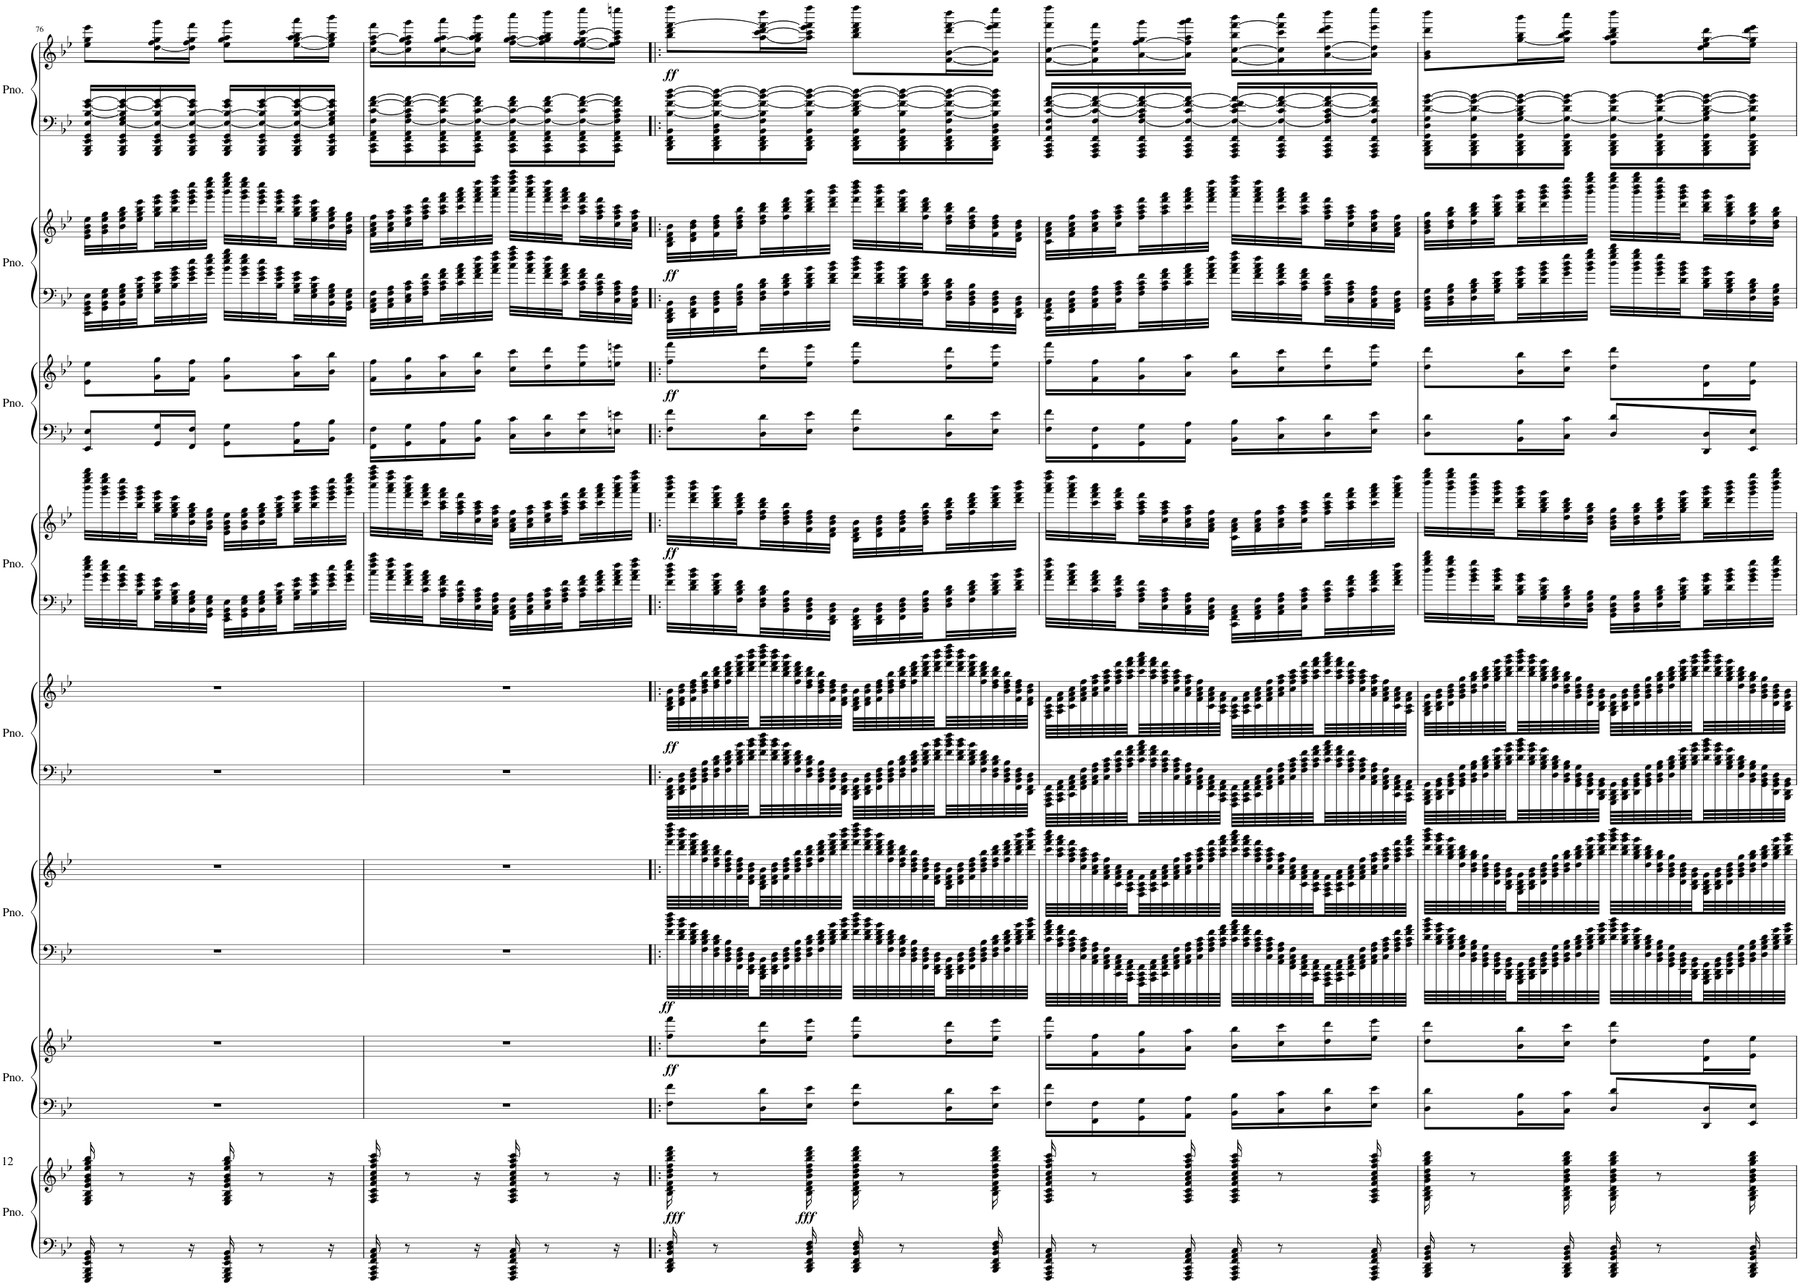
**kern	**kern	**dynam	**kern	**kern	**dynam	**kern	**kern	**dynam	**kern	**kern	**dynam	**kern	**kern	**dynam	**kern	**kern	**dynam	**kern	**kern	**dynam	**kern	**kern	**dynam
*part8	*part8	*part8	*part7	*part7	*part7	*part6	*part6	*part6	*part5	*part5	*part5	*part4	*part4	*part4	*part3	*part3	*part3	*part2	*part2	*part2	*part1	*part1	*part1
*staff16	*staff15	*staff15/16	*staff14	*staff13	*staff13/14	*staff12	*staff11	*staff11/12	*staff10	*staff9	*staff9/10	*staff8	*staff7	*staff7/8	*staff6	*staff5	*staff5/6	*staff4	*staff3	*staff3/4	*staff2	*staff1	*staff1/2
*I"Piano	*	*	*I"Piano	*	*	*I"Piano	*	*	*I"Piano	*	*	*I"Piano	*	*	*I"Piano	*	*	*I"Piano	*	*	*I"Piano	*	*
*I'Pno.	*	*	*I'Pno.	*	*	*I'Pno.	*	*	*I'Pno.	*	*	*I'Pno.	*	*	*I'Pno.	*	*	*I'Pno.	*	*	*I'Pno.	*	*
!!LO:PB:g=z
*clefF4	*clefG2	*	*clefF4	*clefG2	*	*clefF4	*clefG2	*	*clefF4	*clefG2	*	*clefF4	*clefG2	*	*clefF4	*clefG2	*	*clefF4	*clefG2	*	*clefF4	*clefG2	*
*k[b-e-]	*k[b-e-]	*	*k[b-e-]	*k[b-e-]	*	*k[b-e-]	*k[b-e-]	*	*k[b-e-]	*k[b-e-]	*	*k[b-e-]	*k[b-e-]	*	*k[b-e-]	*k[b-e-]	*	*k[b-e-]	*k[b-e-]	*	*k[b-e-]	*k[b-e-]	*
*M2/4	*M2/4	*	*M2/4	*M2/4	*	*M2/4	*M2/4	*	*M2/4	*M2/4	*	*M2/4	*M2/4	*	*M2/4	*M2/4	*	*M2/4	*M2/4	*	*M2/4	*M2/4	*
=76	=76	=76	=76	=76	=76	=76	=76	=76	=76	=76	=76	=76	=76	=76	=76	=76	=76	=76	=76	=76	=76	=76	=76
16EEE-/ 16GGG/ 16BBB-/ 16EE-/ 16GG/ 16BB-/	16E-/ 16G/ 16B-/ 16e-/ 16g/ 16b-/ 16ee-/ 16gg/ 16bb-/	.	2r	2r	.	2r	2r	.	2r	2r	.	32b-\ 32ee-\ 32gg\ 32bb-\LLL	32bbb-\ 32eeee-\ 32gggg\ 32bbbb-\LLL	.	8EE-/ 8E-/L	8e-\ 8ee-\L	.	32EE-\ 32GG\ 32BB-\ 32E-\LLL	32e-\ 32g\ 32b-\ 32ee-\LLL	.	16GGG/ 16BBB-/ 16EE-/ 16GG/ 16E-/ [16B-/ [16e-/ [16g/LL	8ee-\ 8gg\ 8eee-\L	.
.	.	.	.	.	.	.	.	.	.	.	.	32g\ 32b-\ 32ee-\ 32gg\	32ggg\ 32bbb-\ 32eeee-\ 32gggg\	.	.	.	.	32GG\ 32BB-\ 32E-\ 32G\	32g\ 32b-\ 32ee-\ 32gg\	.	.	.	.
8r	8r	.	.	.	.	.	.	.	.	.	.	32e-\ 32g\ 32b-\ 32ee-\	32eee-\ 32ggg\ 32bbb-\ 32eeee-\	.	.	.	.	32BB-\ 32E-\ 32G\ 32B-\	32b-\ 32ee-\ 32gg\ 32bb-\	.	16GGG/ 16BBB-/ 16EE-/ 16GG/ [16E-/ 16G/ 16B-/] 16e-/_ 16g/_	.	.
.	.	.	.	.	.	.	.	.	.	.	.	32B-\ 32e-\ 32g\ 32b-\	32bb-\ 32eee-\ 32ggg\ 32bbb-\	.	.	.	.	32E-\ 32G\ 32B-\ 32e-\	32ee-\ 32gg\ 32bb-\ 32eee-\	.	.	.	.
.	.	.	.	.	.	.	.	.	.	.	.	32G\ 32B-\ 32e-\ 32g\	32gg\ 32bb-\ 32eee-\ 32ggg\	.	16GG/ 16G/L	16g\ 16gg\L	.	32G\ 32B-\ 32e-\ 32g\	32gg\ 32bb-\ 32eee-\ 32ggg\	.	16GGG/ 16BBB-/ 16EE-/ 16GG/ 16E-/_ 16B-/ 16e-/] 16g/_	[16dd\ 16ff\ 16gg\ 16ggg\L	.
.	.	.	.	.	.	.	.	.	.	.	.	32E-\ 32G\ 32B-\ 32e-\	32ee-\ 32gg\ 32bb-\ 32eee-\	.	.	.	.	32B-\ 32e-\ 32g\ 32b-\	32bb-\ 32eee-\ 32ggg\ 32bbb-\	.	.	.	.
16r	16r	.	.	.	.	.	.	.	.	.	.	32BB-\ 32E-\ 32G\ 32B-\	32b-\ 32ee-\ 32gg\ 32bb-\	.	16FF/ 16F/JJ	16f\ 16ff\JJ	.	32e-\ 32g\ 32b-\ 32ee-\	32eee-\ 32ggg\ 32bbb-\ 32eeee-\	.	16GGG/ 16BBB-/ 16EE-/ 16GG/ 16E-/_ [16B-/ 16e-/ 16g/]JJ	16dd\] 16ff\ 16gg\ 16fff\JJ	.
.	.	.	.	.	.	.	.	.	.	.	.	32GG\ 32BB-\ 32E-\ 32G\JJJ	32g\ 32b-\ 32ee-\ 32gg\JJJ	.	.	.	.	32g\ 32b-\ 32ee-\ 32gg\JJJ	32ggg\ 32bbb-\ 32eeee-\ 32gggg\JJJ	.	.	.	.
16EEE-/ 16GGG/ 16BBB-/ 16EE-/ 16GG/ 16BB-/	16E-/ 16G/ 16B-/ 16e-/ 16g/ 16b-/ 16ee-/ 16gg/ 16bb-/	.	.	.	.	.	.	.	.	.	.	32EE-\ 32GG\ 32BB-\ 32E-\LLL	32e-\ 32g\ 32b-\ 32ee-\LLL	.	8GG\ 8G\L	8g\ 8gg\L	.	32b-\ 32ee-\ 32gg\ 32bb-\LLL	32bbb-\ 32eeee-\ 32gggg\ 32bbbb-\LLL	.	16GGG/ 16BBB-/ 16EE-/ 16GG/ 16E-/_ 16B-/_ 16e-/ 16g/LL	8ee-\ 8gg\ 8aa\ 8ggg\L	.
.	.	.	.	.	.	.	.	.	.	.	.	32GG\ 32BB-\ 32E-\ 32G\	32g\ 32b-\ 32ee-\ 32gg\	.	.	.	.	32g\ 32b-\ 32ee-\ 32gg\	32ggg\ 32bbb-\ 32eeee-\ 32gggg\	.	.	.	.
8r	8r	.	.	.	.	.	.	.	.	.	.	32BB-\ 32E-\ 32G\ 32B-\	32b-\ 32ee-\ 32gg\ 32bb-\	.	.	.	.	32e-\ 32g\ 32b-\ 32ee-\	32eee-\ 32ggg\ 32bbb-\ 32eeee-\	.	16GGG/ 16BBB-/ 16EE-/ 16GG/ 16E-/_ 16B-/] 16e-/ [16g/	.	.
.	.	.	.	.	.	.	.	.	.	.	.	32E-\ 32G\ 32B-\ 32e-\	32ee-\ 32gg\ 32bb-\ 32eee-\	.	.	.	.	32B-\ 32e-\ 32g\ 32b-\	32bb-\ 32eee-\ 32ggg\ 32bbb-\	.	.	.	.
.	.	.	.	.	.	.	.	.	.	.	.	32G\ 32B-\ 32e-\ 32g\	32gg\ 32bb-\ 32eee-\ 32ggg\	.	16AA\ 16A\L	16a\ 16aa\L	.	32G\ 32B-\ 32e-\ 32g\	32gg\ 32bb-\ 32eee-\ 32ggg\	.	16GGG/ 16BBB-/ 16EE-/ 16GG/ 16E-/_ 16B-/ [16e-/ 16g/_	[16ee-\ [16gg\ 16aa\ 16bb-\ 16aaa\L	.
.	.	.	.	.	.	.	.	.	.	.	.	32B-\ 32e-\ 32g\ 32b-\	32bb-\ 32eee-\ 32ggg\ 32bbb-\	.	.	.	.	32E-\ 32G\ 32B-\ 32e-\	32ee-\ 32gg\ 32bb-\ 32eee-\	.	.	.	.
16r	16r	.	.	.	.	.	.	.	.	.	.	32e-\ 32g\ 32b-\ 32ee-\	32eee-\ 32ggg\ 32bbb-\ 32eeee-\	.	16BB-\ 16B-\JJ	16b-\ 16bb-\JJ	.	32BB-\ 32E-\ 32G\ 32B-\	32b-\ 32ee-\ 32gg\ 32bb-\	.	16GGG/ 16BBB-/ 16EE-/ 16GG/ 16E-/] 16G/ 16B-/ 16e-/] 16g/]JJ	16ee-\] 16gg\] 16bb-\ 16bbb-\JJ	.
.	.	.	.	.	.	.	.	.	.	.	.	32g\ 32b-\ 32ee-\ 32gg\JJJ	32ggg\ 32bbb-\ 32eeee-\ 32gggg\JJJ	.	.	.	.	32GG\ 32BB-\ 32E-\ 32G\JJJ	32g\ 32b-\ 32ee-\ 32gg\JJJ	.	.	.	.
=77	=77	=77	=77	=77	=77	=77	=77	=77	=77	=77	=77	=77	=77	=77	=77	=77	=77	=77	=77	=77	=77	=77	=77
16FFF/ 16AAA/ 16CC/ 16FF/ 16AA/ 16C/	16F/ 16A/ 16c/ 16f/ 16a/ 16cc/ 16ff/ 16aa/ 16ccc/	.	2r	2r	.	2r	2r	.	2r	2r	.	32cc\ 32ff\ 32aa\ 32ccc\LLL	32cccc\ 32ffff\ 32aaaa\ 32ccccc\LLL	.	16FF\ 16F\LL	16f\ 16ff\LL	.	32FF\ 32AA\ 32C\ 32F\LLL	32f\ 32a\ 32cc\ 32ff\LLL	.	16AAA\ 16CC\ 16FF\ 16AA\ 16F\ [16c\ [16f\ [16a\LL	[16cc\ 16ff\ [16aa\ 16fff\LL	.
.	.	.	.	.	.	.	.	.	.	.	.	32a\ 32cc\ 32ff\ 32aa\	32aaa\ 32cccc\ 32ffff\ 32aaaa\	.	.	.	.	32AA\ 32C\ 32F\ 32A\	32a\ 32cc\ 32ff\ 32aa\	.	.	.	.
8r	8r	.	.	.	.	.	.	.	.	.	.	32f\ 32a\ 32cc\ 32ff\	32fff\ 32aaa\ 32cccc\ 32ffff\	.	16GG\ 16G\	16g\ 16gg\	.	32C\ 32E-\ 32A\ 32c\	32cc\ 32ee-\ 32aa\ 32ccc\	.	16AAA\ 16CC\ 16FF\ 16AA\ [16F\ 16A\ 16c\] 16f\_ 16a\_	16cc\] 16ff\ 16gg\ 16aa\] 16ggg\	.
.	.	.	.	.	.	.	.	.	.	.	.	32c\ 32f\ 32a\ 32cc\	32ccc\ 32fff\ 32aaa\ 32cccc\	.	.	.	.	32F\ 32A\ 32c\ 32f\	32ff\ 32aa\ 32ccc\ 32fff\	.	.	.	.
.	.	.	.	.	.	.	.	.	.	.	.	32A\ 32c\ 32f\ 32a\	32aa\ 32ccc\ 32fff\ 32aaa\	.	16AA\ 16A\	16a\ 16aa\	.	32A\ 32c\ 32f\ 32a\	32aa\ 32ccc\ 32fff\ 32aaa\	.	16AAA\ 16CC\ 16FF\ 16AA\ 16F\_ 16c\ 16f\] 16a\_	[16cc\ [16gg\ 16aa\ 16aaa\	.
.	.	.	.	.	.	.	.	.	.	.	.	32F\ 32A\ 32c\ 32f\	32ff\ 32aa\ 32ccc\ 32fff\	.	.	.	.	32c\ 32f\ 32a\ 32cc\	32ccc\ 32fff\ 32aaa\ 32cccc\	.	.	.	.
16r	16r	.	.	.	.	.	.	.	.	.	.	32C\ 32F\ 32A\ 32c\	32cc\ 32ff\ 32aa\ 32ccc\	.	16BB-\ 16B-\JJ	16b-\ 16bb-\JJ	.	32f\ 32a\ 32cc\ 32ff\	32fff\ 32aaa\ 32cccc\ 32ffff\	.	16AAA\ 16CC\ 16FF\ 16AA\ 16F\_ [16c\ 16f\ 16a\]JJ	16cc\] 16gg\] 16aa\ 16bb-\ 16bbb-\JJ	.
.	.	.	.	.	.	.	.	.	.	.	.	32AA\ 32C\ 32F\ 32A\JJJ	32a\ 32cc\ 32ff\ 32aa\JJJ	.	.	.	.	32a\ 32cc\ 32ff\ 32aa\JJJ	32aaa\ 32cccc\ 32ffff\ 32aaaa\JJJ	.	.	.	.
16FFF/ 16AAA/ 16CC/ 16FF/ 16AA/ 16C/	16F/ 16A/ 16c/ 16f/ 16a/ 16cc/ 16ff/ 16aa/ 16ccc/	.	.	.	.	.	.	.	.	.	.	32FF\ 32AA\ 32C\ 32F\LLL	32f\ 32a\ 32cc\ 32ff\LLL	.	16C\ 16c\LL	16cc\ 16ccc\LL	.	32cc\ 32ff\ 32aa\ 32ccc\LLL	32cccc\ 32ffff\ 32aaaa\ 32ccccc\LLL	.	16AAA\ 16CC\ 16FF\ 16AA\ 16F\_ 16c\_ 16f\ 16a\LL	[16ff\ [16gg\ 16aa\ 16cccc\LL	.
.	.	.	.	.	.	.	.	.	.	.	.	32AA\ 32C\ 32F\ 32A\	32a\ 32cc\ 32ff\ 32aa\	.	.	.	.	32a\ 32cc\ 32ff\ 32aa\	32aaa\ 32cccc\ 32ffff\ 32aaaa\	.	.	.	.
8r	8r	.	.	.	.	.	.	.	.	.	.	32C\ 32E-\ 32A\ 32c\	32cc\ 32ee-\ 32aa\ 32ccc\	.	16D\ 16d\	16dd\ 16ddd\	.	32f\ 32a\ 32cc\ 32ff\	32fff\ 32aaa\ 32cccc\ 32ffff\	.	16AAA\ 16CC\ 16FF\ 16AA\ 16F\_ 16c\] 16f\ [16a\	16ff\] 16gg\] 16aa\ 16bb-\ 16dddd\	.
.	.	.	.	.	.	.	.	.	.	.	.	32F\ 32A\ 32c\ 32f\	32ff\ 32aa\ 32ccc\ 32fff\	.	.	.	.	32c\ 32f\ 32a\ 32cc\	32ccc\ 32fff\ 32aaa\ 32cccc\	.	.	.	.
.	.	.	.	.	.	.	.	.	.	.	.	32A\ 32c\ 32f\ 32a\	32aa\ 32ccc\ 32fff\ 32aaa\	.	16E-\ 16e-\	16ee-\ 16eee-\	.	32A\ 32c\ 32f\ 32a\	32aa\ 32ccc\ 32fff\ 32aaa\	.	16AAA\ 16CC\ 16FF\ 16AA\ 16F\_ 16c\ [16f\ 16a\_	[16ee-\ [16ff\ 16gg\ [16ccc\ 16eeee-\	.
.	.	.	.	.	.	.	.	.	.	.	.	32c\ 32f\ 32a\ 32cc\	32ccc\ 32fff\ 32aaa\ 32cccc\	.	.	.	.	32F\ 32A\ 32c\ 32f\	32ff\ 32aa\ 32ccc\ 32fff\	.	.	.	.
16r	16r	.	.	.	.	.	.	.	.	.	.	32f\ 32a\ 32cc\ 32ff\	32fff\ 32aaa\ 32cccc\ 32ffff\	.	16En\ 16en\JJ	16een\ 16eeen\JJ	.	32C\ 32F\ 32A\ 32c\	32cc\ 32ff\ 32aa\ 32ccc\	.	16AAA\ 16CC\ 16FF\ 16AA\ 16F\] 16A\ 16c\ 16f\] 16a\]JJ	16ee-\] 16ff\] 16aa\ 16ccc\] 16eeeen\JJ	.
.	.	.	.	.	.	.	.	.	.	.	.	32a\ 32cc\ 32ff\ 32aa\JJJ	32aaa\ 32cccc\ 32ffff\ 32aaaa\JJJ	.	.	.	.	32AA\ 32C\ 32F\ 32A\JJJ	32a\ 32cc\ 32ff\ 32aa\JJJ	.	.	.	.
=78!|:	=78!|:	=78!|:	=78!|:	=78!|:	=78!|:	=78!|:	=78!|:	=78!|:	=78!|:	=78!|:	=78!|:	=78!|:	=78!|:	=78!|:	=78!|:	=78!|:	=78!|:	=78!|:	=78!|:	=78!|:	=78!|:	=78!|:	=78!|:
!	!	!LO:DY:b	!	!	!LO:DY:b	!	!	!LO:DY:b=2	!	!	!LO:DY:b	!	!	!LO:DY:b	!	!	!LO:DY:b	!	!	!LO:DY:b	!	!	!LO:DY:b
16BBB-/ 16DD/ 16FF/ 16BB-/ 16D/ 16F/	16B-\ 16d\ 16f\ 16b-\ 16dd\ 16ff\ 16bb-\ 16ddd\ 16fff\	fff	8F\ 8f\L	8ff\ 8fff\L	ff	64f\ 64b-\ 64dd\ 64ff\LLLL	64fff\ 64bbb-\ 64dddd\ 64ffff\LLLL	ff	64BBB-\ 64DD\ 64FF\ 64BB-\LLLL	64B-\ 64d\ 64f\ 64b-\LLLL	ff	32f\ 32b-\ 32dd\ 32ff\LLL	32fff\ 32bbb-\ 32dddd\ 32ffff\LLL	ff	8F\ 8f\L	8ff\ 8fff\L	ff	32BBB-\ 32DD\ 32FF\ 32BB-\LLL	32B-\ 32d\ 32f\ 32b-\LLL	ff	16BBB-\ 16DD\ 16FF\ 16BB-\ [16B-\ [16f\ [16b-\ [16dd\LL	8bb-\ 8ddd\ [8fff\ 8ffff\L	ff
.	.	.	.	.	.	64d\ 64f\ 64b-\ 64dd\	64ddd\ 64fff\ 64bbb-\ 64dddd\	.	64DD\ 64FF\ 64BB-\ 64D\	64d\ 64f\ 64b-\ 64dd\	.	.	.	.	.	.	.	.	.	.	.	.	.
.	.	.	.	.	.	64B-\ 64d\ 64f\ 64b-\	64bb-\ 64ddd\ 64fff\ 64bbb-\	.	64FF\ 64BB-\ 64D\ 64F\	64f\ 64b-\ 64dd\ 64ff\	.	32d\ 32f\ 32b-\ 32dd\	32ddd\ 32fff\ 32bbb-\ 32dddd\	.	.	.	.	32DD\ 32FF\ 32BB-\ 32D\	32d\ 32f\ 32b-\ 32dd\	.	.	.	.
.	.	.	.	.	.	64F\ 64B-\ 64d\ 64f\	64ff\ 64bb-\ 64ddd\ 64fff\	.	64BB-\ 64D\ 64F\ 64B-\	64b-\ 64dd\ 64ff\ 64bb-\	.	.	.	.	.	.	.	.	.	.	.	.	.
8r	8r	.	.	.	.	64D\ 64F\ 64B-\ 64d\	64dd\ 64ff\ 64bb-\ 64ddd\	.	64D\ 64F\ 64B-\ 64d\	64dd\ 64ff\ 64bb-\ 64ddd\	.	32B-\ 32d\ 32f\ 32b-\	32bb-\ 32ddd\ 32fff\ 32bbb-\	.	.	.	.	32FF\ 32BB-\ 32D\ 32F\	32f\ 32b-\ 32dd\ 32ff\	.	16BBB-\ 16DD\ 16FF\ 16BB-\ 16D\ 16B-\_ 16f\_ 16b-\_ 16dd\_	.	.
.	.	.	.	.	.	64BB-\ 64D\ 64F\ 64B-\	64b-\ 64dd\ 64ff\ 64bb-\	.	64F\ 64B-\ 64d\ 64f\	64ff\ 64bb-\ 64ddd\ 64fff\	.	.	.	.	.	.	.	.	.	.	.	.	.
.	.	.	.	.	.	64FF\ 64BB-\ 64D\ 64F\	64f\ 64b-\ 64dd\ 64ff\	.	64B-\ 64d\ 64f\ 64b-\	64bb-\ 64ddd\ 64fff\ 64bbb-\	.	32F\ 32B-\ 32d\ 32f\	32ff\ 32bb-\ 32ddd\ 32fff\	.	.	.	.	32BB-\ 32D\ 32F\ 32B-\	32b-\ 32dd\ 32ff\ 32bb-\	.	.	.	.
.	.	.	.	.	.	64DD\ 64FF\ 64BB-\ 64D\	64d\ 64f\ 64b-\ 64dd\	.	64d\ 64f\ 64b-\ 64dd\	64ddd\ 64fff\ 64bbb-\ 64dddd\	.	.	.	.	.	.	.	.	.	.	.	.	.
.	.	.	16D\ 16d\L	16dd\ 16ddd\L	.	64BBB-\ 64DD\ 64FF\ 64BB-\	64B-\ 64d\ 64f\ 64b-\	.	64f\ 64b-\ 64dd\ 64ff\	64fff\ 64bbb-\ 64dddd\ 64ffff\	.	32D\ 32F\ 32B-\ 32d\	32dd\ 32ff\ 32bb-\ 32ddd\	.	16D\ 16d\L	16dd\ 16ddd\L	.	32D\ 32F\ 32B-\ 32d\	32dd\ 32ff\ 32bb-\ 32ddd\	.	16BBB-\ 16DD\ 16FF\ 16BB-\ 16F\ 16B-\] 16f\_ 16b-\_ 16dd\_	[16aa\ [16ccc\ 16ddd\ 16fff\_ 16dddd\L	.
.	.	.	.	.	.	64DD\ 64FF\ 64BB-\ 64D\	64d\ 64f\ 64b-\ 64dd\	.	64d\ 64f\ 64b-\ 64dd\	64ddd\ 64fff\ 64bbb-\ 64dddd\	.	.	.	.	.	.	.	.	.	.	.	.	.
.	.	.	.	.	.	64FF\ 64BB-\ 64D\ 64F\	64f\ 64b-\ 64dd\ 64ff\	.	64B-\ 64d\ 64f\ 64b-\	64bb-\ 64ddd\ 64fff\ 64bbb-\	.	32BB-\ 32D\ 32F\ 32B-\	32b-\ 32dd\ 32ff\ 32bb-\	.	.	.	.	32F\ 32B-\ 32d\ 32f\	32ff\ 32bb-\ 32ddd\ 32fff\	.	.	.	.
.	.	.	.	.	.	64BB-\ 64D\ 64F\ 64B-\	64b-\ 64dd\ 64ff\ 64bb-\	.	64F\ 64B-\ 64d\ 64f\	64ff\ 64bb-\ 64ddd\ 64fff\	.	.	.	.	.	.	.	.	.	.	.	.	.
!	!	!LO:DY:b	!	!	!	!	!	!	!	!	!	!	!	!	!	!	!	!	!	!	!	!	!
16BBB-/ 16DD/ 16FF/ 16BB-/ 16D/ 16F/	16B-\ 16d\ 16f\ 16b-\ 16dd\ 16ff\ 16bb-\ 16ddd\ 16fff\	fff	16E-\ 16e-\JJ	16ee-\ 16eee-\JJ	.	64D\ 64F\ 64B-\ 64d\	64dd\ 64ff\ 64bb-\ 64ddd\	.	64D\ 64F\ 64B-\ 64d\	64dd\ 64ff\ 64bb-\ 64ddd\	.	32FF\ 32BB-\ 32D\ 32F\	32f\ 32b-\ 32dd\ 32ff\	.	16E-\ 16e-\JJ	16ee-\ 16eee-\JJ	.	32B-\ 32d\ 32f\ 32b-\	32bb-\ 32ddd\ 32fff\ 32bbb-\	.	16BBB-\ 16DD\ 16FF\ 16BB-\ 16B-\ 16f\_ 16b-\_ 16dd\_JJ	16aa\] 16ccc\] 16eee-\ 16fff\] 16ffff\JJ	.
.	.	.	.	.	.	64F\ 64B-\ 64d\ 64f\	64ff\ 64bb-\ 64ddd\ 64fff\	.	64BB-\ 64D\ 64F\ 64B-\	64b-\ 64dd\ 64ff\ 64bb-\	.	.	.	.	.	.	.	.	.	.	.	.	.
.	.	.	.	.	.	64B-\ 64d\ 64f\ 64b-\	64bb-\ 64ddd\ 64fff\ 64bbb-\	.	64FF\ 64BB-\ 64D\ 64F\	64f\ 64b-\ 64dd\ 64ff\	.	32DD\ 32FF\ 32BB-\ 32D\JJJ	32d\ 32f\ 32b-\ 32dd\JJJ	.	.	.	.	32d\ 32f\ 32b-\ 32dd\JJJ	32ddd\ 32fff\ 32bbb-\ 32dddd\JJJ	.	.	.	.
.	.	.	.	.	.	64d\ 64f\ 64b-\ 64dd\JJJJ	64ddd\ 64fff\ 64bbb-\ 64dddd\JJJJ	.	64DD\ 64FF\ 64BB-\ 64D\JJJJ	64d\ 64f\ 64b-\ 64dd\JJJJ	.	.	.	.	.	.	.	.	.	.	.	.	.
16BBB-/ 16DD/ 16FF/ 16BB-/ 16D/ 16F/	16B-\ 16d\ 16f\ 16b-\ 16dd\ 16ff\ 16bb-\ 16ddd\ 16fff\	.	8F\ 8f\L	8ff\ 8fff\L	.	64f\ 64b-\ 64dd\ 64ff\LLLL	64fff\ 64bbb-\ 64dddd\ 64ffff\LLLL	.	64BBB-\ 64DD\ 64FF\ 64BB-\LLLL	64B-\ 64d\ 64f\ 64b-\LLLL	.	32BBB-\ 32DD\ 32FF\ 32BB-\LLL	32B-\ 32d\ 32f\ 32b-\LLL	.	8F\ 8f\L	8ff\ 8fff\L	.	32f\ 32b-\ 32dd\ 32ff\LLL	32fff\ 32bbb-\ 32dddd\ 32ffff\LLL	.	16BBB-\ 16DD\ 16FF\ 16BB-\ 16B-\ 16d\ 16f\_ 16b-\_ 16dd\_LL	8bb-\ 8ddd\ 8fff\ 8ffff\L	.
.	.	.	.	.	.	64d\ 64f\ 64b-\ 64dd\	64ddd\ 64fff\ 64bbb-\ 64dddd\	.	64DD\ 64FF\ 64BB-\ 64D\	64d\ 64f\ 64b-\ 64dd\	.	.	.	.	.	.	.	.	.	.	.	.	.
.	.	.	.	.	.	64B-\ 64d\ 64f\ 64b-\	64bb-\ 64ddd\ 64fff\ 64bbb-\	.	64FF\ 64BB-\ 64D\ 64F\	64f\ 64b-\ 64dd\ 64ff\	.	32DD\ 32FF\ 32BB-\ 32D\	32d\ 32f\ 32b-\ 32dd\	.	.	.	.	32d\ 32f\ 32b-\ 32dd\	32ddd\ 32fff\ 32bbb-\ 32dddd\	.	.	.	.
.	.	.	.	.	.	64F\ 64B-\ 64d\ 64f\	64ff\ 64bb-\ 64ddd\ 64fff\	.	64BB-\ 64D\ 64F\ 64B-\	64b-\ 64dd\ 64ff\ 64bb-\	.	.	.	.	.	.	.	.	.	.	.	.	.
8r	8r	.	.	.	.	64D\ 64F\ 64B-\ 64d\	64dd\ 64ff\ 64bb-\ 64ddd\	.	64D\ 64F\ 64B-\ 64d\	64dd\ 64ff\ 64bb-\ 64ddd\	.	32FF\ 32BB-\ 32D\ 32F\	32f\ 32b-\ 32dd\ 32ff\	.	.	.	.	32B-\ 32d\ 32f\ 32b-\	32bb-\ 32ddd\ 32fff\ 32bbb-\	.	16BBB-\ 16DD\ 16FF\ 16BB-\ 16B-\ 16f\_ 16b-\_ 16dd\_	.	.
.	.	.	.	.	.	64BB-\ 64D\ 64F\ 64B-\	64b-\ 64dd\ 64ff\ 64bb-\	.	64F\ 64B-\ 64d\ 64f\	64ff\ 64bb-\ 64ddd\ 64fff\	.	.	.	.	.	.	.	.	.	.	.	.	.
.	.	.	.	.	.	64FF\ 64BB-\ 64D\ 64F\	64f\ 64b-\ 64dd\ 64ff\	.	64B-\ 64d\ 64f\ 64b-\	64bb-\ 64ddd\ 64fff\ 64bbb-\	.	32BB-\ 32D\ 32F\ 32B-\	32b-\ 32dd\ 32ff\ 32bb-\	.	.	.	.	32F\ 32B-\ 32d\ 32f\	32ff\ 32bb-\ 32ddd\ 32fff\	.	.	.	.
.	.	.	.	.	.	64DD\ 64FF\ 64BB-\ 64D\	64d\ 64f\ 64b-\ 64dd\	.	64d\ 64f\ 64b-\ 64dd\	64ddd\ 64fff\ 64bbb-\ 64dddd\	.	.	.	.	.	.	.	.	.	.	.	.	.
.	.	.	16D\ 16d\L	16dd\ 16ddd\L	.	64BBB-\ 64DD\ 64FF\ 64BB-\	64B-\ 64d\ 64f\ 64b-\	.	64f\ 64b-\ 64dd\ 64ff\	64fff\ 64bbb-\ 64dddd\ 64ffff\	.	32D\ 32F\ 32B-\ 32d\	32dd\ 32ff\ 32bb-\ 32ddd\	.	16D\ 16d\L	16dd\ 16ddd\L	.	32D\ 32F\ 32B-\ 32d\	32dd\ 32ff\ 32bb-\ 32ddd\	.	16BBB-\ 16DD\ 16FF\ 16BB-\ 16F\ [16B-\ 16f\_ 16b-\_ 16dd\_	[16f\ [16b-\ 16ddd\ [16fff\ 16dddd\L	.
.	.	.	.	.	.	64DD\ 64FF\ 64BB-\ 64D\	64d\ 64f\ 64b-\ 64dd\	.	64d\ 64f\ 64b-\ 64dd\	64ddd\ 64fff\ 64bbb-\ 64dddd\	.	.	.	.	.	.	.	.	.	.	.	.	.
.	.	.	.	.	.	64FF\ 64BB-\ 64D\ 64F\	64f\ 64b-\ 64dd\ 64ff\	.	64B-\ 64d\ 64f\ 64b-\	64bb-\ 64ddd\ 64fff\ 64bbb-\	.	32F\ 32B-\ 32d\ 32f\	32ff\ 32bb-\ 32ddd\ 32fff\	.	.	.	.	32BB-\ 32D\ 32F\ 32B-\	32b-\ 32dd\ 32ff\ 32bb-\	.	.	.	.
.	.	.	.	.	.	64BB-\ 64D\ 64F\ 64B-\	64b-\ 64dd\ 64ff\ 64bb-\	.	64F\ 64B-\ 64d\ 64f\	64ff\ 64bb-\ 64ddd\ 64fff\	.	.	.	.	.	.	.	.	.	.	.	.	.
16BBB-/ 16DD/ 16FF/ 16BB-/ 16D/ 16F/	16B-\ 16d\ 16f\ 16b-\ 16dd\ 16ff\ 16bb-\ 16ddd\ 16fff\	.	16E-\ 16e-\JJ	16ee-\ 16eee-\JJ	.	64D\ 64F\ 64B-\ 64d\	64dd\ 64ff\ 64bb-\ 64ddd\	.	64D\ 64F\ 64B-\ 64d\	64dd\ 64ff\ 64bb-\ 64ddd\	.	32B-\ 32d\ 32f\ 32b-\	32bb-\ 32ddd\ 32fff\ 32bbb-\	.	16E-\ 16e-\JJ	16ee-\ 16eee-\JJ	.	32FF\ 32BB-\ 32D\ 32F\	32f\ 32b-\ 32dd\ 32ff\	.	16BBB-\ 16DD\ 16FF\ 16BB-\ 16D\ 16B-\] 16f\] 16b-\] 16dd\]JJ	16f\] 16b-\] 16eee-\ 16fff\] 16eeee-\JJ	.
.	.	.	.	.	.	64F\ 64B-\ 64d\ 64f\	64ff\ 64bb-\ 64ddd\ 64fff\	.	64BB-\ 64D\ 64F\ 64B-\	64b-\ 64dd\ 64ff\ 64bb-\	.	.	.	.	.	.	.	.	.	.	.	.	.
.	.	.	.	.	.	64B-\ 64d\ 64f\ 64b-\	64bb-\ 64ddd\ 64fff\ 64bbb-\	.	64FF\ 64BB-\ 64D\ 64F\	64f\ 64b-\ 64dd\ 64ff\	.	32d\ 32f\ 32b-\ 32dd\JJJ	32ddd\ 32fff\ 32bbb-\ 32dddd\JJJ	.	.	.	.	32DD\ 32FF\ 32BB-\ 32D\JJJ	32d\ 32f\ 32b-\ 32dd\JJJ	.	.	.	.
.	.	.	.	.	.	64d\ 64f\ 64b-\ 64dd\JJJJ	64ddd\ 64fff\ 64bbb-\ 64dddd\JJJJ	.	64DD\ 64FF\ 64BB-\ 64D\JJJJ	64d\ 64f\ 64b-\ 64dd\JJJJ	.	.	.	.	.	.	.	.	.	.	.	.	.
=79	=79	=79	=79	=79	=79	=79	=79	=79	=79	=79	=79	=79	=79	=79	=79	=79	=79	=79	=79	=79	=79	=79	=79
16FFF/ 16AAA/ 16CC/ 16FF/ 16AA/ 16C/	16F/ 16A/ 16c/ 16f/ 16a/ 16cc/ 16ff/ 16aa/ 16ccc/	.	16F\ 16f\LL	16ff\ 16fff\LL	.	64c\ 64f\ 64a\ 64cc\LLLL	64ccc\ 64fff\ 64aaa\ 64cccc\LLLL	.	64FFF\ 64AAA\ 64CC\ 64FF\LLLL	64F\ 64A\ 64c\ 64f\LLLL	.	32a\ 32cc\ 32ff\ 32aa\LLL	32aaa\ 32cccc\ 32ffff\ 32aaaa\LLL	.	16F\ 16f\LL	16ff\ 16fff\LL	.	32CC\ 32FF\ 32AA\ 32C\LLL	32c\ 32f\ 32a\ 32cc\LLL	.	16FFF/ 16AAA/ 16CC/ 16FF/ 16C/ 16F/ [16c/ [16f/ [16a/LL	[16f\ [16cc\ 16fff\ 16ffff\LL	.
.	.	.	.	.	.	64A\ 64c\ 64f\ 64a\	64aa\ 64ccc\ 64fff\ 64aaa\	.	64AAA\ 64CC\ 64FF\ 64AA\	64A\ 64c\ 64f\ 64a\	.	.	.	.	.	.	.	.	.	.	.	.	.
.	.	.	.	.	.	64F\ 64A\ 64c\ 64f\	64ff\ 64aa\ 64ccc\ 64fff\	.	64CC\ 64FF\ 64AA\ 64C\	64c\ 64f\ 64a\ 64cc\	.	32f\ 32a\ 32cc\ 32ff\	32fff\ 32aaa\ 32cccc\ 32ffff\	.	.	.	.	32FF\ 32AA\ 32C\ 32F\	32f\ 32a\ 32cc\ 32ff\	.	.	.	.
.	.	.	.	.	.	64C\ 64F\ 64A\ 64c\	64cc\ 64ff\ 64aa\ 64ccc\	.	64FF\ 64AA\ 64C\ 64F\	64f\ 64a\ 64cc\ 64ff\	.	.	.	.	.	.	.	.	.	.	.	.	.
8r	8r	.	16FF\ 16F\	16f\ 16ff\	.	64AA\ 64C\ 64F\ 64A\	64a\ 64cc\ 64ff\ 64aa\	.	64AA\ 64C\ 64F\ 64A\	64a\ 64cc\ 64ff\ 64aa\	.	32c\ 32f\ 32a\ 32cc\	32ccc\ 32fff\ 32aaa\ 32cccc\	.	16FF\ 16F\	16f\ 16ff\	.	32AA\ 32C\ 32F\ 32A\	32a\ 32cc\ 32ff\ 32aa\	.	16FFF/ 16AAA/ 16CC/ 16FF/ 16F/ 16c/_ 16f/_ 16a/_	16f\] 16cc\] 16ff\ 16fff\	.
.	.	.	.	.	.	64FF\ 64AA\ 64C\ 64F\	64f\ 64a\ 64cc\ 64ff\	.	64C\ 64F\ 64A\ 64c\	64cc\ 64ff\ 64aa\ 64ccc\	.	.	.	.	.	.	.	.	.	.	.	.	.
.	.	.	.	.	.	64CC\ 64FF\ 64AA\ 64C\	64c\ 64f\ 64a\ 64cc\	.	64F\ 64A\ 64c\ 64f\	64ff\ 64aa\ 64ccc\ 64fff\	.	32A\ 32c\ 32f\ 32a\	32aa\ 32ccc\ 32fff\ 32aaa\	.	.	.	.	32C\ 32F\ 32A\ 32c\	32cc\ 32ff\ 32aa\ 32ccc\	.	.	.	.
.	.	.	.	.	.	64AAA\ 64CC\ 64FF\ 64AA\	64A\ 64c\ 64f\ 64a\	.	64A\ 64c\ 64f\ 64a\	64aa\ 64ccc\ 64fff\ 64aaa\	.	.	.	.	.	.	.	.	.	.	.	.	.
.	.	.	16GG\ 16G\	16g\ 16gg\	.	64FFF\ 64AAA\ 64CC\ 64FF\	64F\ 64A\ 64c\ 64f\	.	64c\ 64f\ 64a\ 64cc\	64ccc\ 64fff\ 64aaa\ 64cccc\	.	32F\ 32A\ 32c\ 32f\	32ff\ 32aa\ 32ccc\ 32fff\	.	16GG\ 16G\	16g\ 16gg\	.	32F\ 32A\ 32c\ 32f\	32ff\ 32aa\ 32ccc\ 32fff\	.	16FFF/ 16AAA/ 16CC/ 16FF/ [16F/ 16A/ 16c/] 16f/_ 16a/_	[16a\ [16ff\ 16gg\ 16ggg\	.
.	.	.	.	.	.	64AAA\ 64CC\ 64FF\ 64AA\	64A\ 64c\ 64f\ 64a\	.	64A\ 64c\ 64f\ 64a\	64aa\ 64ccc\ 64fff\ 64aaa\	.	.	.	.	.	.	.	.	.	.	.	.	.
.	.	.	.	.	.	64CC\ 64FF\ 64AA\ 64C\	64c\ 64f\ 64a\ 64cc\	.	64F\ 64A\ 64c\ 64f\	64ff\ 64aa\ 64ccc\ 64fff\	.	32C\ 32F\ 32A\ 32c\	32cc\ 32ff\ 32aa\ 32ccc\	.	.	.	.	32A\ 32c\ 32f\ 32a\	32aa\ 32ccc\ 32fff\ 32aaa\	.	.	.	.
.	.	.	.	.	.	64FF\ 64AA\ 64C\ 64F\	64f\ 64a\ 64cc\ 64ff\	.	64C\ 64F\ 64A\ 64c\	64cc\ 64ff\ 64aa\ 64ccc\	.	.	.	.	.	.	.	.	.	.	.	.	.
16FFF/ 16AAA/ 16CC/ 16FF/ 16AA/ 16C/	16F/ 16A/ 16c/ 16f/ 16a/ 16cc/ 16ff/ 16aa/ 16ccc/	.	16AA\ 16A\JJ	16a\ 16aa\JJ	.	64AA\ 64C\ 64F\ 64A\	64a\ 64cc\ 64ff\ 64aa\	.	64AA\ 64C\ 64F\ 64A\	64a\ 64cc\ 64ff\ 64aa\	.	32AA\ 32C\ 32F\ 32A\	32a\ 32cc\ 32ff\ 32aa\	.	16AA\ 16A\JJ	16a\ 16aa\JJ	.	32c\ 32f\ 32a\ 32cc\	32ccc\ 32fff\ 32aaa\ 32cccc\	.	16FFF/ 16AAA/ 16CC/ 16FF/ 16F/_ 16c/ 16f/_ 16a/_JJ	16a\] 16ff\] 16aa\ 16ggg\ 16aaa\JJ	.
.	.	.	.	.	.	64C\ 64F\ 64A\ 64c\	64cc\ 64ff\ 64aa\ 64ccc\	.	64FF\ 64AA\ 64C\ 64F\	64f\ 64a\ 64cc\ 64ff\	.	.	.	.	.	.	.	.	.	.	.	.	.
.	.	.	.	.	.	64F\ 64A\ 64c\ 64f\	64ff\ 64aa\ 64ccc\ 64fff\	.	64CC\ 64FF\ 64AA\ 64C\	64c\ 64f\ 64a\ 64cc\	.	32FF\ 32AA\ 32C\ 32F\JJJ	32f\ 32a\ 32cc\ 32ff\JJJ	.	.	.	.	32f\ 32a\ 32cc\ 32ff\JJJ	32fff\ 32aaa\ 32cccc\ 32ffff\JJJ	.	.	.	.
.	.	.	.	.	.	64A\ 64c\ 64f\ 64a\JJJJ	64aa\ 64ccc\ 64fff\ 64aaa\JJJJ	.	64AAA\ 64CC\ 64FF\ 64AA\JJJJ	64A\ 64c\ 64f\ 64a\JJJJ	.	.	.	.	.	.	.	.	.	.	.	.	.
16FFF/ 16AAA/ 16CC/ 16FF/ 16AA/ 16C/	16F/ 16A/ 16c/ 16f/ 16a/ 16cc/ 16ff/ 16aa/ 16ccc/	.	16BB-\ 16B-\LL	16b-\ 16bb-\LL	.	64c\ 64f\ 64a\ 64cc\LLLL	64ccc\ 64fff\ 64aaa\ 64cccc\LLLL	.	64FFF\ 64AAA\ 64CC\ 64FF\LLLL	64F\ 64A\ 64c\ 64f\LLLL	.	32CC\ 32FF\ 32AA\ 32C\LLL	32c\ 32f\ 32a\ 32cc\LLL	.	16BB-\ 16B-\LL	16b-\ 16bb-\LL	.	32a\ 32cc\ 32ff\ 32aa\LLL	32aaa\ 32cccc\ 32ffff\ 32aaaa\LLL	.	16FFF/ 16AAA/ 16CC/ 16FF/ 16F/_ 16c/ 16e-/ 16f/_ 16a/_LL	[16f\ [16cc\ 16bb-\ [16fff\ 16bbb-\LL	.
.	.	.	.	.	.	64A\ 64c\ 64f\ 64a\	64aa\ 64ccc\ 64fff\ 64aaa\	.	64AAA\ 64CC\ 64FF\ 64AA\	64A\ 64c\ 64f\ 64a\	.	.	.	.	.	.	.	.	.	.	.	.	.
.	.	.	.	.	.	64F\ 64A\ 64c\ 64f\	64ff\ 64aa\ 64ccc\ 64fff\	.	64CC\ 64FF\ 64AA\ 64C\	64c\ 64f\ 64a\ 64cc\	.	32FF\ 32AA\ 32C\ 32F\	32f\ 32a\ 32cc\ 32ff\	.	.	.	.	32f\ 32a\ 32cc\ 32ff\	32fff\ 32aaa\ 32cccc\ 32ffff\	.	.	.	.
.	.	.	.	.	.	64C\ 64F\ 64A\ 64c\	64cc\ 64ff\ 64aa\ 64ccc\	.	64FF\ 64AA\ 64C\ 64F\	64f\ 64a\ 64cc\ 64ff\	.	.	.	.	.	.	.	.	.	.	.	.	.
8r	8r	.	16C\ 16c\	16cc\ 16ccc\	.	64AA\ 64C\ 64F\ 64A\	64a\ 64cc\ 64ff\ 64aa\	.	64AA\ 64C\ 64F\ 64A\	64a\ 64cc\ 64ff\ 64aa\	.	32AA\ 32C\ 32F\ 32A\	32a\ 32cc\ 32ff\ 32aa\	.	16C\ 16c\	16cc\ 16ccc\	.	32c\ 32f\ 32a\ 32cc\	32ccc\ 32fff\ 32aaa\ 32cccc\	.	16FFF/ 16AAA/ 16CC/ 16FF/ 16F/_ 16c/ 16f/_ 16a/_	16f\] 16cc\] 16ccc\ 16fff\] 16cccc\	.
.	.	.	.	.	.	64FF\ 64AA\ 64C\ 64F\	64f\ 64a\ 64cc\ 64ff\	.	64C\ 64F\ 64A\ 64c\	64cc\ 64ff\ 64aa\ 64ccc\	.	.	.	.	.	.	.	.	.	.	.	.	.
.	.	.	.	.	.	64CC\ 64FF\ 64AA\ 64C\	64c\ 64f\ 64a\ 64cc\	.	64F\ 64A\ 64c\ 64f\	64ff\ 64aa\ 64ccc\ 64fff\	.	32C\ 32F\ 32A\ 32c\	32cc\ 32ff\ 32aa\ 32ccc\	.	.	.	.	32A\ 32c\ 32f\ 32a\	32aa\ 32ccc\ 32fff\ 32aaa\	.	.	.	.
.	.	.	.	.	.	64AAA\ 64CC\ 64FF\ 64AA\	64A\ 64c\ 64f\ 64a\	.	64A\ 64c\ 64f\ 64a\	64aa\ 64ccc\ 64fff\ 64aaa\	.	.	.	.	.	.	.	.	.	.	.	.	.
.	.	.	16D\ 16d\	16dd\ 16ddd\	.	64FFF\ 64AAA\ 64CC\ 64FF\	64F\ 64A\ 64c\ 64f\	.	64c\ 64f\ 64a\ 64cc\	64ccc\ 64fff\ 64aaa\ 64cccc\	.	32F\ 32A\ 32c\ 32f\	32ff\ 32aa\ 32ccc\ 32fff\	.	16D\ 16d\	16dd\ 16ddd\	.	32F\ 32A\ 32c\ 32f\	32ff\ 32aa\ 32ccc\ 32fff\	.	16FFF/ 16AAA/ 16CC/ 16FF/ 16F/] 16A/ [16c/ 16f/_ 16a/_	[16a\ [16dd\ 16ddd\ 16eee-\ 16dddd\	.
.	.	.	.	.	.	64AAA\ 64CC\ 64FF\ 64AA\	64A\ 64c\ 64f\ 64a\	.	64A\ 64c\ 64f\ 64a\	64aa\ 64ccc\ 64fff\ 64aaa\	.	.	.	.	.	.	.	.	.	.	.	.	.
.	.	.	.	.	.	64CC\ 64FF\ 64AA\ 64C\	64c\ 64f\ 64a\ 64cc\	.	64F\ 64A\ 64c\ 64f\	64ff\ 64aa\ 64ccc\ 64fff\	.	32A\ 32c\ 32f\ 32a\	32aa\ 32ccc\ 32fff\ 32aaa\	.	.	.	.	32C\ 32F\ 32A\ 32c\	32cc\ 32ff\ 32aa\ 32ccc\	.	.	.	.
.	.	.	.	.	.	64FF\ 64AA\ 64C\ 64F\	64f\ 64a\ 64cc\ 64ff\	.	64C\ 64F\ 64A\ 64c\	64cc\ 64ff\ 64aa\ 64ccc\	.	.	.	.	.	.	.	.	.	.	.	.	.
16FFF/ 16AAA/ 16CC/ 16FF/ 16AA/ 16C/	16F/ 16A/ 16c/ 16f/ 16a/ 16cc/ 16ff/ 16aa/ 16ccc/	.	16E-\ 16e-\JJ	16ee-\ 16eee-\JJ	.	64AA\ 64C\ 64F\ 64A\	64a\ 64cc\ 64ff\ 64aa\	.	64AA\ 64C\ 64F\ 64A\	64a\ 64cc\ 64ff\ 64aa\	.	32c\ 32f\ 32a\ 32cc\	32ccc\ 32fff\ 32aaa\ 32cccc\	.	16E-\ 16e-\JJ	16ee-\ 16eee-\JJ	.	32AA\ 32C\ 32F\ 32A\	32a\ 32cc\ 32ff\ 32aa\	.	16FFF/ 16AAA/ 16CC/ 16FF/ 16F/ 16c/] 16f/] 16a/]JJ	16a\] 16dd\] 16eee-\ 16eeee-\JJ	.
.	.	.	.	.	.	64C\ 64F\ 64A\ 64c\	64cc\ 64ff\ 64aa\ 64ccc\	.	64FF\ 64AA\ 64C\ 64F\	64f\ 64a\ 64cc\ 64ff\	.	.	.	.	.	.	.	.	.	.	.	.	.
.	.	.	.	.	.	64F\ 64A\ 64c\ 64f\	64ff\ 64aa\ 64ccc\ 64fff\	.	64CC\ 64FF\ 64AA\ 64C\	64c\ 64f\ 64a\ 64cc\	.	32f\ 32a\ 32cc\ 32ff\JJJ	32fff\ 32aaa\ 32cccc\ 32ffff\JJJ	.	.	.	.	32FF\ 32AA\ 32C\ 32F\JJJ	32f\ 32a\ 32cc\ 32ff\JJJ	.	.	.	.
.	.	.	.	.	.	64A\ 64c\ 64f\ 64a\JJJJ	64aa\ 64ccc\ 64fff\ 64aaa\JJJJ	.	64AAA\ 64CC\ 64FF\ 64AA\JJJJ	64A\ 64c\ 64f\ 64a\JJJJ	.	.	.	.	.	.	.	.	.	.	.	.	.
=80	=80	=80	=80	=80	=80	=80	=80	=80	=80	=80	=80	=80	=80	=80	=80	=80	=80	=80	=80	=80	=80	=80	=80
16GGG/ 16BBB-/ 16DD/ 16GG/ 16BB-/ 16D/	16G\ 16B-\ 16d\ 16g\ 16b-\ 16dd\ 16gg\ 16bb-\ 16ddd\	.	8D\ 8d\L	8dd\ 8ddd\L	.	64d\ 64g\ 64b-\ 64dd\LLLL	64ddd\ 64ggg\ 64bbb-\ 64dddd\LLLL	.	64GGG\ 64BBB-\ 64DD\ 64GG\LLLL	64G\ 64B-\ 64d\ 64g\LLLL	.	32dd\ 32gg\ 32bb-\ 32ddd\LLL	32dddd\ 32gggg\ 32bbbb-\LLL	.	8D\ 8d\L	8dd\ 8ddd\L	.	32GG\ 32BB-\ 32D\ 32G\LLL	32g\ 32b-\ 32dd\ 32gg\LLL	.	16GGG\ 16BBB-\ 16DD\ 16GG\ 16D\ 16G\ [16d\ [16g\ [16b-\LL	8g\ 8b-\ 8ddd\ 8dddd\L	.
.	.	.	.	.	.	64B-\ 64d\ 64g\ 64b-\	64bb-\ 64ddd\ 64ggg\ 64bbb-\	.	64BBB-\ 64DD\ 64GG\ 64BB-\	64B-\ 64d\ 64g\ 64b-\	.	.	.	.	.	.	.	.	.	.	.	.	.
.	.	.	.	.	.	64G\ 64B-\ 64d\ 64g\	64gg\ 64bb-\ 64ddd\ 64ggg\	.	64DD\ 64GG\ 64BB-\ 64D\	64d\ 64g\ 64b-\ 64dd\	.	32b-\ 32dd\ 32gg\ 32bb-\	32bbb-\ 32dddd\ 32gggg\ 32bbbb-\	.	.	.	.	32BB-\ 32D\ 32G\ 32B-\	32b-\ 32dd\ 32gg\ 32bb-\	.	.	.	.
.	.	.	.	.	.	64D\ 64G\ 64B-\ 64d\	64dd\ 64gg\ 64bb-\ 64ddd\	.	64GG\ 64BB-\ 64D\ 64G\	64g\ 64b-\ 64dd\ 64gg\	.	.	.	.	.	.	.	.	.	.	.	.	.
8r	8r	.	.	.	.	64BB-\ 64D\ 64G\ 64B-\	64b-\ 64dd\ 64gg\ 64bb-\	.	64BB-\ 64D\ 64G\ 64B-\	64b-\ 64dd\ 64gg\ 64bb-\	.	32g\ 32b-\ 32dd\ 32gg\	32ggg\ 32bbb-\ 32dddd\ 32gggg\	.	.	.	.	32D\ 32G\ 32B-\ 32d\	32dd\ 32gg\ 32bb-\ 32ddd\	.	16GGG\ 16BBB-\ 16DD\ 16GG\ 16G\ 16d\_ 16g\_ 16b-\_	.	.
.	.	.	.	.	.	64GG\ 64BB-\ 64D\ 64G\	64g\ 64b-\ 64dd\ 64gg\	.	64D\ 64G\ 64B-\ 64d\	64dd\ 64gg\ 64bb-\ 64ddd\	.	.	.	.	.	.	.	.	.	.	.	.	.
.	.	.	.	.	.	64DD\ 64GG\ 64BB-\ 64D\	64d\ 64g\ 64b-\ 64dd\	.	64G\ 64B-\ 64d\ 64g\	64gg\ 64bb-\ 64ddd\ 64ggg\	.	32d\ 32g\ 32b-\ 32dd\	32ddd\ 32ggg\ 32bbb-\ 32dddd\	.	.	.	.	32G\ 32B-\ 32d\ 32g\	32gg\ 32bb-\ 32ddd\ 32ggg\	.	.	.	.
.	.	.	.	.	.	64BBB-\ 64DD\ 64GG\ 64BB-\	64B-\ 64d\ 64g\ 64b-\	.	64B-\ 64d\ 64g\ 64b-\	64bb-\ 64ddd\ 64ggg\ 64bbb-\	.	.	.	.	.	.	.	.	.	.	.	.	.
.	.	.	16BB-\ 16B-\L	16b-\ 16bb-\L	.	64GGG\ 64BBB-\ 64DD\ 64GG\	64G\ 64B-\ 64d\ 64g\	.	64d\ 64g\ 64b-\ 64dd\	64ddd\ 64ggg\ 64bbb-\ 64dddd\	.	32B-\ 32d\ 32g\ 32b-\	32bb-\ 32ddd\ 32ggg\ 32bbb-\	.	16BB-\ 16B-\L	16b-\ 16bb-\L	.	32B-\ 32d\ 32g\ 32b-\	32bb-\ 32ddd\ 32ggg\ 32bbb-\	.	16GGG\ 16BBB-\ 16DD\ 16GG\ [16G\ 16B-\ 16d\] 16g\_ 16b-\_	[16gg\ 16bb-\ 16bbb-\L	.
.	.	.	.	.	.	64BBB-\ 64DD\ 64GG\ 64BB-\	64B-\ 64d\ 64g\ 64b-\	.	64B-\ 64d\ 64g\ 64b-\	64bb-\ 64ddd\ 64ggg\ 64bbb-\	.	.	.	.	.	.	.	.	.	.	.	.	.
.	.	.	.	.	.	64DD\ 64GG\ 64BB-\ 64D\	64d\ 64g\ 64b-\ 64dd\	.	64G\ 64B-\ 64d\ 64g\	64gg\ 64bb-\ 64ddd\ 64ggg\	.	32G\ 32B-\ 32d\ 32g\	32gg\ 32bb-\ 32ddd\ 32ggg\	.	.	.	.	32d\ 32g\ 32b-\ 32dd\	32ddd\ 32ggg\ 32bbb-\ 32dddd\	.	.	.	.
.	.	.	.	.	.	64GG\ 64BB-\ 64D\ 64G\	64g\ 64b-\ 64dd\ 64gg\	.	64D\ 64G\ 64B-\ 64d\	64dd\ 64gg\ 64bb-\ 64ddd\	.	.	.	.	.	.	.	.	.	.	.	.	.
16GGG/ 16BBB-/ 16DD/ 16GG/ 16BB-/ 16D/	16G\ 16B-\ 16d\ 16g\ 16b-\ 16dd\ 16gg\ 16bb-\ 16ddd\	.	16C\ 16c\JJ	16cc\ 16ccc\JJ	.	64BB-\ 64D\ 64G\ 64B-\	64b-\ 64dd\ 64gg\ 64bb-\	.	64BB-\ 64D\ 64G\ 64B-\	64b-\ 64dd\ 64gg\ 64bb-\	.	32D\ 32G\ 32B-\ 32d\	32dd\ 32gg\ 32bb-\ 32ddd\	.	16C\ 16c\JJ	16cc\ 16ccc\JJ	.	32g\ 32b-\ 32dd\ 32gg\	32ggg\ 32bbb-\ 32dddd\ 32gggg\	.	16GGG\ 16BBB-\ 16DD\ 16GG\ 16G\_ 16d\ 16g\] 16b-\_JJ	16gg\] 16bb-\ 16ccc\ 16cccc\JJ	.
.	.	.	.	.	.	64D\ 64G\ 64B-\ 64d\	64dd\ 64gg\ 64bb-\ 64ddd\	.	64GG\ 64BB-\ 64D\ 64G\	64g\ 64b-\ 64dd\ 64gg\	.	.	.	.	.	.	.	.	.	.	.	.	.
.	.	.	.	.	.	64G\ 64B-\ 64d\ 64g\	64gg\ 64bb-\ 64ddd\ 64ggg\	.	64DD\ 64GG\ 64BB-\ 64D\	64d\ 64g\ 64b-\ 64dd\	.	32BB-\ 32D\ 32G\ 32B-\JJJ	32b-\ 32dd\ 32gg\ 32bb-\JJJ	.	.	.	.	32b-\ 32dd\ 32gg\ 32bb-\JJJ	32bbb-\ 32dddd\ 32gggg\ 32bbbb-\JJJ	.	.	.	.
.	.	.	.	.	.	64B-\ 64d\ 64g\ 64b-\JJJJ	64bb-\ 64ddd\ 64ggg\ 64bbb-\JJJJ	.	64BBB-\ 64DD\ 64GG\ 64BB-\JJJJ	64B-\ 64d\ 64g\ 64b-\JJJJ	.	.	.	.	.	.	.	.	.	.	.	.	.
16GGG/ 16BBB-/ 16DD/ 16GG/ 16BB-/ 16D/	16G\ 16B-\ 16d\ 16g\ 16b-\ 16dd\ 16gg\ 16bb-\ 16ddd\	.	8D/ 8d/L	8dd\ 8ddd\L	.	64d\ 64g\ 64b-\ 64dd\LLLL	64ddd\ 64ggg\ 64bbb-\ 64dddd\LLLL	.	64GGG\ 64BBB-\ 64DD\ 64GG\LLLL	64G\ 64B-\ 64d\ 64g\LLLL	.	32GG\ 32BB-\ 32D\ 32G\LLL	32g\ 32b-\ 32dd\ 32gg\LLL	.	8D/ 8d/L	8dd\ 8ddd\L	.	32dd\ 32gg\ 32bb-\ 32ddd\LLL	32dddd\ 32gggg\ 32bbbb-\LLL	.	16GGG\ 16BBB-\ 16DD\ 16GG\ 16G\_ 16d\ 16g\ 16b-\_LL	8ff\ 8aa\ 8bb-\ 8ddd\ 8dddd\L	.
.	.	.	.	.	.	64B-\ 64d\ 64g\ 64b-\	64bb-\ 64ddd\ 64ggg\ 64bbb-\	.	64BBB-\ 64DD\ 64GG\ 64BB-\	64B-\ 64d\ 64g\ 64b-\	.	.	.	.	.	.	.	.	.	.	.	.	.
.	.	.	.	.	.	64G\ 64B-\ 64d\ 64g\	64gg\ 64bb-\ 64ddd\ 64ggg\	.	64DD\ 64GG\ 64BB-\ 64D\	64d\ 64g\ 64b-\ 64dd\	.	32BB-\ 32D\ 32G\ 32B-\	32b-\ 32dd\ 32gg\ 32bb-\	.	.	.	.	32b-\ 32dd\ 32gg\ 32bb-\	32bbb-\ 32dddd\ 32gggg\ 32bbbb-\	.	.	.	.
.	.	.	.	.	.	64D\ 64G\ 64B-\ 64d\	64dd\ 64gg\ 64bb-\ 64ddd\	.	64GG\ 64BB-\ 64D\ 64G\	64g\ 64b-\ 64dd\ 64gg\	.	.	.	.	.	.	.	.	.	.	.	.	.
8r	8r	.	.	.	.	64BB-\ 64D\ 64G\ 64B-\	64b-\ 64dd\ 64gg\ 64bb-\	.	64BB-\ 64D\ 64G\ 64B-\	64b-\ 64dd\ 64gg\ 64bb-\	.	32D\ 32G\ 32B-\ 32d\	32dd\ 32gg\ 32bb-\ 32ddd\	.	.	.	.	32g\ 32b-\ 32dd\ 32gg\	32ggg\ 32bbb-\ 32dddd\ 32gggg\	.	16GGG\ 16BBB-\ 16DD\ 16GG\ 16G\_ 16d\ [16g\ 16b-\_	.	.
.	.	.	.	.	.	64GG\ 64BB-\ 64D\ 64G\	64g\ 64b-\ 64dd\ 64gg\	.	64D\ 64G\ 64B-\ 64d\	64dd\ 64gg\ 64bb-\ 64ddd\	.	.	.	.	.	.	.	.	.	.	.	.	.
.	.	.	.	.	.	64DD\ 64GG\ 64BB-\ 64D\	64d\ 64g\ 64b-\ 64dd\	.	64G\ 64B-\ 64d\ 64g\	64gg\ 64bb-\ 64ddd\ 64ggg\	.	32G\ 32B-\ 32d\ 32g\	32gg\ 32bb-\ 32ddd\ 32ggg\	.	.	.	.	32d\ 32g\ 32b-\ 32dd\	32ddd\ 32ggg\ 32bbb-\ 32dddd\	.	.	.	.
.	.	.	.	.	.	64BBB-\ 64DD\ 64GG\ 64BB-\	64B-\ 64d\ 64g\ 64b-\	.	64B-\ 64d\ 64g\ 64b-\	64bb-\ 64ddd\ 64ggg\ 64bbb-\	.	.	.	.	.	.	.	.	.	.	.	.	.
.	.	.	16DD/ 16D/L	16d\ 16dd\L	.	64GGG\ 64BBB-\ 64DD\ 64GG\	64G\ 64B-\ 64d\ 64g\	.	64d\ 64g\ 64b-\ 64dd\	64ddd\ 64ggg\ 64bbb-\ 64dddd\	.	32B-\ 32d\ 32g\ 32b-\	32bb-\ 32ddd\ 32ggg\ 32bbb-\	.	16DD/ 16D/L	16d\ 16dd\L	.	32B-\ 32d\ 32g\ 32b-\	32bb-\ 32ddd\ 32ggg\ 32bbb-\	.	16GGG\ 16BBB-\ 16DD\ 16GG\ 16G\] 16B-\ [16d\ 16g\_ 16b-\_	16dd\ 16ee-\ [16gg\ 16ddd\L	.
.	.	.	.	.	.	64BBB-\ 64DD\ 64GG\ 64BB-\	64B-\ 64d\ 64g\ 64b-\	.	64B-\ 64d\ 64g\ 64b-\	64bb-\ 64ddd\ 64ggg\ 64bbb-\	.	.	.	.	.	.	.	.	.	.	.	.	.
.	.	.	.	.	.	64DD\ 64GG\ 64BB-\ 64D\	64d\ 64g\ 64b-\ 64dd\	.	64G\ 64B-\ 64d\ 64g\	64gg\ 64bb-\ 64ddd\ 64ggg\	.	32d\ 32g\ 32b-\ 32dd\	32ddd\ 32ggg\ 32bbb-\ 32dddd\	.	.	.	.	32G\ 32B-\ 32d\ 32g\	32gg\ 32bb-\ 32ddd\ 32ggg\	.	.	.	.
.	.	.	.	.	.	64GG\ 64BB-\ 64D\ 64G\	64g\ 64b-\ 64dd\ 64gg\	.	64D\ 64G\ 64B-\ 64d\	64dd\ 64gg\ 64bb-\ 64ddd\	.	.	.	.	.	.	.	.	.	.	.	.	.
16GGG/ 16BBB-/ 16DD/ 16GG/ 16BB-/ 16D/	16G\ 16B-\ 16d\ 16g\ 16b-\ 16dd\ 16gg\ 16bb-\ 16ddd\	.	16EE-/ 16E-/JJ	16e-\ 16ee-\JJ	.	64BB-\ 64D\ 64G\ 64B-\	64b-\ 64dd\ 64gg\ 64bb-\	.	64BB-\ 64D\ 64G\ 64B-\	64b-\ 64dd\ 64gg\ 64bb-\	.	32g\ 32b-\ 32dd\ 32gg\	32ggg\ 32bbb-\ 32dddd\ 32gggg\	.	16EE-/ 16E-/JJ	16e-\ 16ee-\JJ	.	32D\ 32G\ 32B-\ 32d\	32dd\ 32gg\ 32bb-\ 32ddd\	.	16GGG\ 16BBB-\ 16DD\ 16GG\ 16G\ 16d\] 16g\] 16b-\]JJ	16ee-\ 16gg\] 16ddd\ 16eee-\JJ	.
.	.	.	.	.	.	64D\ 64G\ 64B-\ 64d\	64dd\ 64gg\ 64bb-\ 64ddd\	.	64GG\ 64BB-\ 64D\ 64G\	64g\ 64b-\ 64dd\ 64gg\	.	.	.	.	.	.	.	.	.	.	.	.	.
.	.	.	.	.	.	64G\ 64B-\ 64d\ 64g\	64gg\ 64bb-\ 64ddd\ 64ggg\	.	64DD\ 64GG\ 64BB-\ 64D\	64d\ 64g\ 64b-\ 64dd\	.	32b-\ 32dd\ 32gg\ 32bb-\JJJ	32bbb-\ 32dddd\ 32gggg\ 32bbbb-\JJJ	.	.	.	.	32BB-\ 32D\ 32G\ 32B-\JJJ	32b-\ 32dd\ 32gg\ 32bb-\JJJ	.	.	.	.
.	.	.	.	.	.	64B-\ 64d\ 64g\ 64b-\JJJJ	64bb-\ 64ddd\ 64ggg\ 64bbb-\JJJJ	.	64BBB-\ 64DD\ 64GG\ 64BB-\JJJJ	64B-\ 64d\ 64g\ 64b-\JJJJ	.	.	.	.	.	.	.	.	.	.	.	.	.
=	=	=	=	=	=	=	=	=	=	=	=	=	=	=	=	=	=	=	=	=	=	=	=
*-	*-	*-	*-	*-	*-	*-	*-	*-	*-	*-	*-	*-	*-	*-	*-	*-	*-	*-	*-	*-	*-	*-	*-
